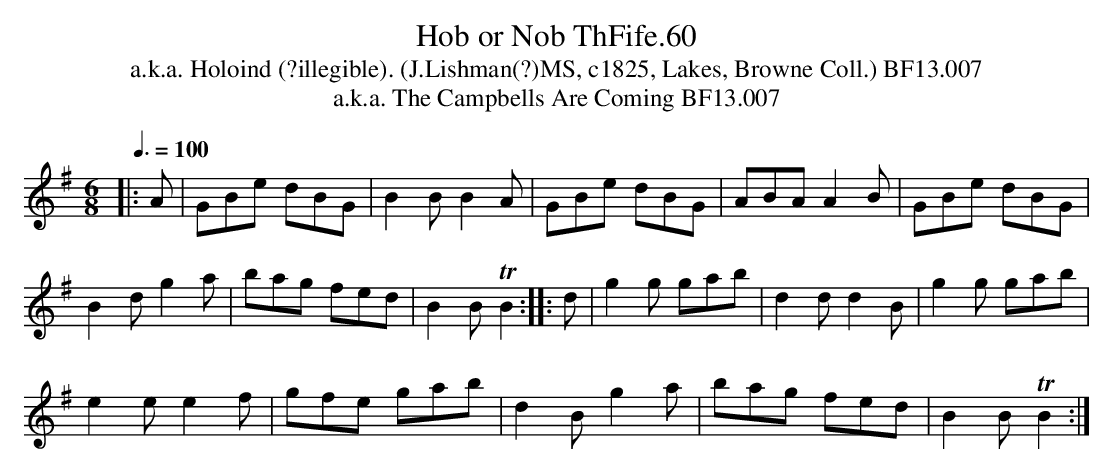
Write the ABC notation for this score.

X:1
T:Hob or Nob ThFife.60
T:a.k.a. Holoind (?illegible). (J.Lishman(?)MS, c1825, Lakes, Browne Coll.) BF13.007
T:a.k.a. The Campbells Are Coming BF13.007
M:6/8
L:1/8
Q:3/8=100
K:G
|: A | GBe dBG | B2 B B2 A | GBe dBG | ABA A2 B | GBe dBG |
B2 d g2 a | bag fed | B2 B !trill!B2 :||: d | g2 g gab | d2 d d2 B | g2 g gab |
e2 e e2 f | gfe gab | d2 B g2 a | bag fed | B2 B !trill!B2 :|
